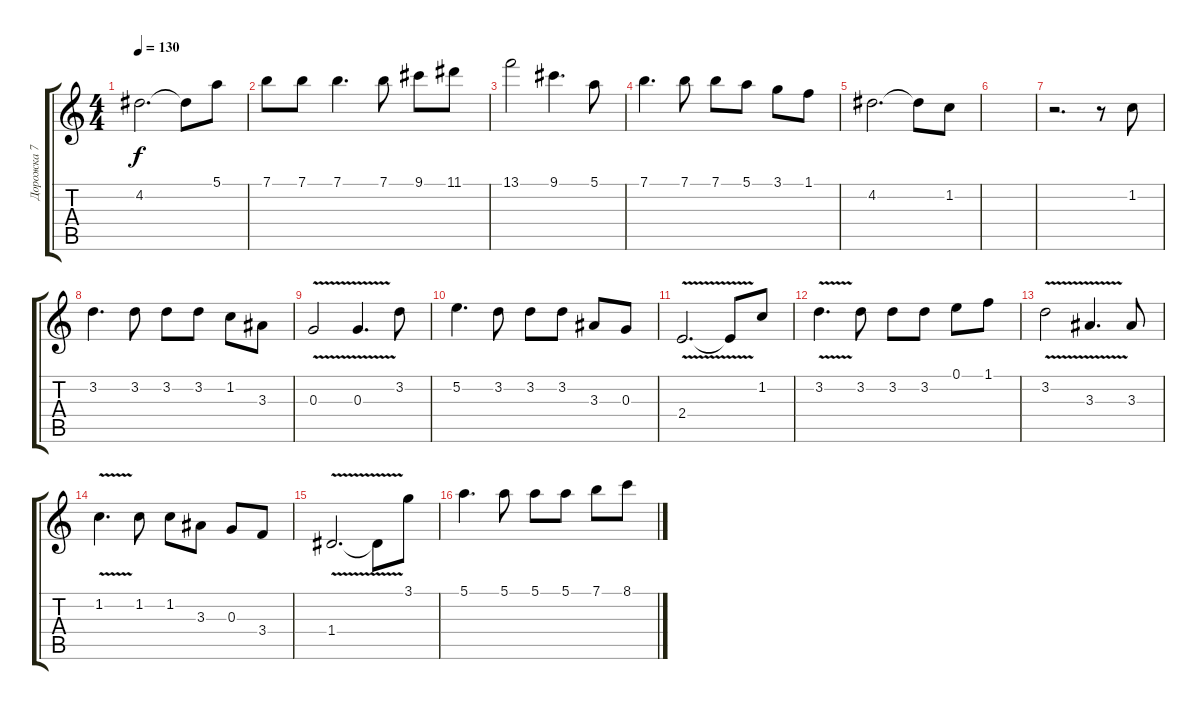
\track ("Дорожка 7" "Дорожка 7") {instrument acousticguitarsteel}
\staff {score tabs}
\tuning (E4 B3 G3 D3 A2 E2) {hide}
\ts (4 4)
\tempo 130
\clef g2
\ks c
4.2.2{d dy f} 4.2{t}.8 5.1.8 |
7.1.8 7.1.8 7.1.4{d} 7.1.8 9.1.8 11.1.8 |
13.1.2 9.1.4{d} 5.1.8 |
7.1.4{d} 7.1.8 7.1.8 5.1.8 3.1.8 1.1.8 |
4.2.2{d} 4.2{t}.8 1.2.8 |
|
r.2{d} r.8 1.2.8 |
3.2.4{d} 3.2.8 3.2.8 3.2.8 1.2.8 3.3.8 |
0.3{v}.2 0.3{v}.4{d} 3.2.8 |
5.2.4{d} 3.2.8 3.2.8 3.2.8 3.3.8 0.3.8 |
2.4{v}.2{d} 2.4{t}.8 1.2.8 |
3.2{v}.4{d} 3.2.8 3.2.8 3.2.8 0.1.8 1.1.8 |
3.2{v}.2 3.3{v}.4{d} 3.3.8 |
1.2{v}.4{d} 1.2.8 1.2.8 3.3.8 0.3.8 3.4.8 |
1.4{v}.2{d} 1.4{t}.8 3.1.8 |
5.1.4{d} 5.1.8 5.1.8 5.1.8 7.1.8 8.1.8
